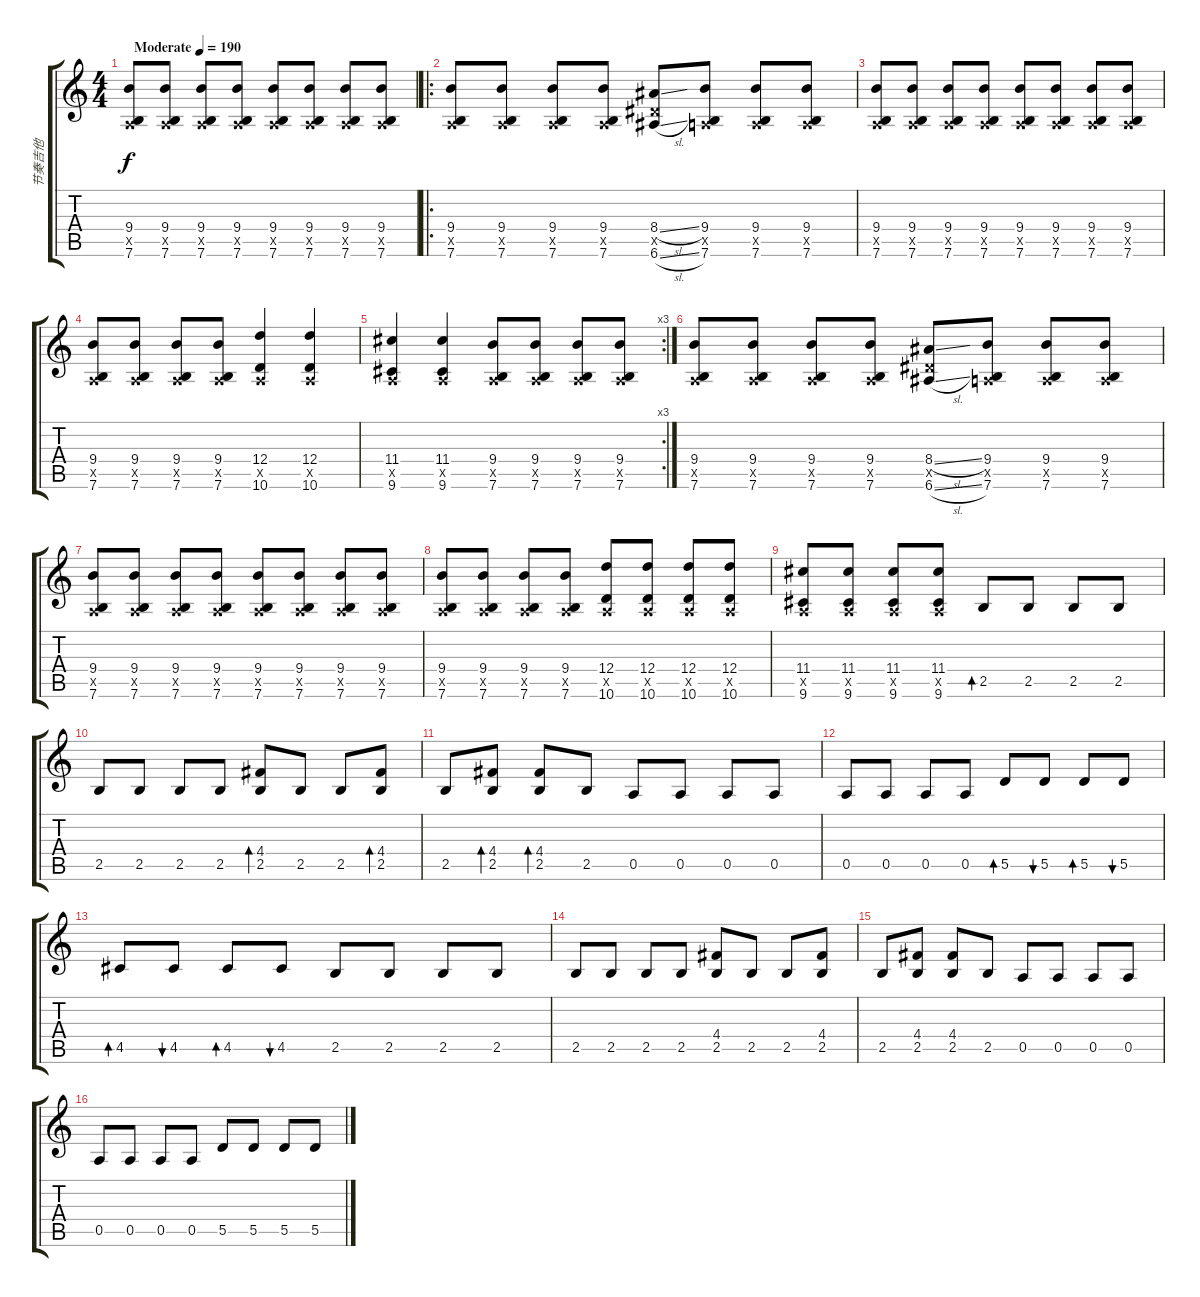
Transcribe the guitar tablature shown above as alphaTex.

\track ("节奏吉他" "节奏吉他") {instrument distortionguitar}
\staff {score tabs}
\tuning (E4 B3 G3 D3 A2 E2) {hide}
\ts (4 4)
\tempo (190 "Moderate")
\clef g2
\ks c
(9.4 0.5{x} 7.6).8{dy f instrument distortionguitar} (9.4 0.5{x} 7.6).8 (9.4 0.5{x} 7.6).8 (9.4 0.5{x} 7.6).8 (9.4 0.5{x} 7.6).8 (9.4 0.5{x} 7.6).8 (9.4 0.5{x} 7.6).8 (9.4 0.5{x} 7.6).8 |
\ro
(9.4 0.5{x} 7.6).8 (9.4 0.5{x} 7.6).8 (9.4 0.5{x} 7.6).8 (9.4 0.5{x} 7.6).8 (8.4{sl} 6.5{x} 6.6{sl}).8 (9.4 0.5{x} 7.6).8 (9.4 0.5{x} 7.6).8 (9.4 0.5{x} 7.6).8 |
(9.4 0.5{x} 7.6).8 (9.4 0.5{x} 7.6).8 (9.4 0.5{x} 7.6).8 (9.4 0.5{x} 7.6).8 (9.4 0.5{x} 7.6).8 (9.4 0.5{x} 7.6).8 (9.4 0.5{x} 7.6).8 (9.4 0.5{x} 7.6).8 |
(9.4 0.5{x} 7.6).8 (9.4 0.5{x} 7.6).8 (9.4 0.5{x} 7.6).8 (9.4 0.5{x} 7.6).8 (12.4 0.5{x} 10.6).4 (12.4 0.5{x} 10.6).4 |
\rc 3
(11.4 0.5{x} 9.6).4 (11.4 0.5{x} 9.6).4 (9.4 0.5{x} 7.6).8 (9.4 0.5{x} 7.6).8 (9.4 0.5{x} 7.6).8 (9.4 0.5{x} 7.6).8 |
(9.4 0.5{x} 7.6).8 (9.4 0.5{x} 7.6).8 (9.4 0.5{x} 7.6).8 (9.4 0.5{x} 7.6).8 (8.4{sl} 6.5{x} 6.6{sl}).8 (9.4 0.5{x} 7.6).8 (9.4 0.5{x} 7.6).8 (9.4 0.5{x} 7.6).8 |
(9.4 0.5{x} 7.6).8 (9.4 0.5{x} 7.6).8 (9.4 0.5{x} 7.6).8 (9.4 0.5{x} 7.6).8 (9.4 0.5{x} 7.6).8 (9.4 0.5{x} 7.6).8 (9.4 0.5{x} 7.6).8 (9.4 0.5{x} 7.6).8 |
(9.4 0.5{x} 7.6).8 (9.4 0.5{x} 7.6).8 (9.4 0.5{x} 7.6).8 (9.4 0.5{x} 7.6).8 (12.4 0.5{x} 10.6).8 (12.4 0.5{x} 10.6).8 (12.4 0.5{x} 10.6).8 (12.4 0.5{x} 10.6).8 |
(11.4 0.5{x} 9.6).8 (11.4 0.5{x} 9.6).8 (11.4 0.5{x} 9.6).8 (11.4 0.5{x} 9.6).8 2.5.8{bd 60} 2.5.8 2.5.8 2.5.8 |
2.5.8 2.5.8 2.5.8 2.5.8 (4.4 2.5).8{bd 60} 2.5.8 2.5.8 (4.4 2.5).8{bd 60} |
2.5.8 (4.4 2.5).8{bd 60} (4.4 2.5).8{bd 60} 2.5.8 0.5.8 0.5.8 0.5.8 0.5.8 |
0.5.8 0.5.8 0.5.8 0.5.8 5.5.8{bd 60} 5.5.8{bu 60} 5.5.8{bd 60} 5.5.8{bu 60} |
4.5.8{bd 60} 4.5.8{bu 60} 4.5.8{bd 60} 4.5.8{bu 60} 2.5.8 2.5.8 2.5.8 2.5.8 |
2.5.8 2.5.8 2.5.8 2.5.8 (4.4 2.5).8 2.5.8 2.5.8 (4.4 2.5).8 |
2.5.8 (4.4 2.5).8 (4.4 2.5).8 2.5.8 0.5.8 0.5.8 0.5.8 0.5.8 |
0.5.8 0.5.8 0.5.8 0.5.8 5.5.8 5.5.8 5.5.8 5.5.8
